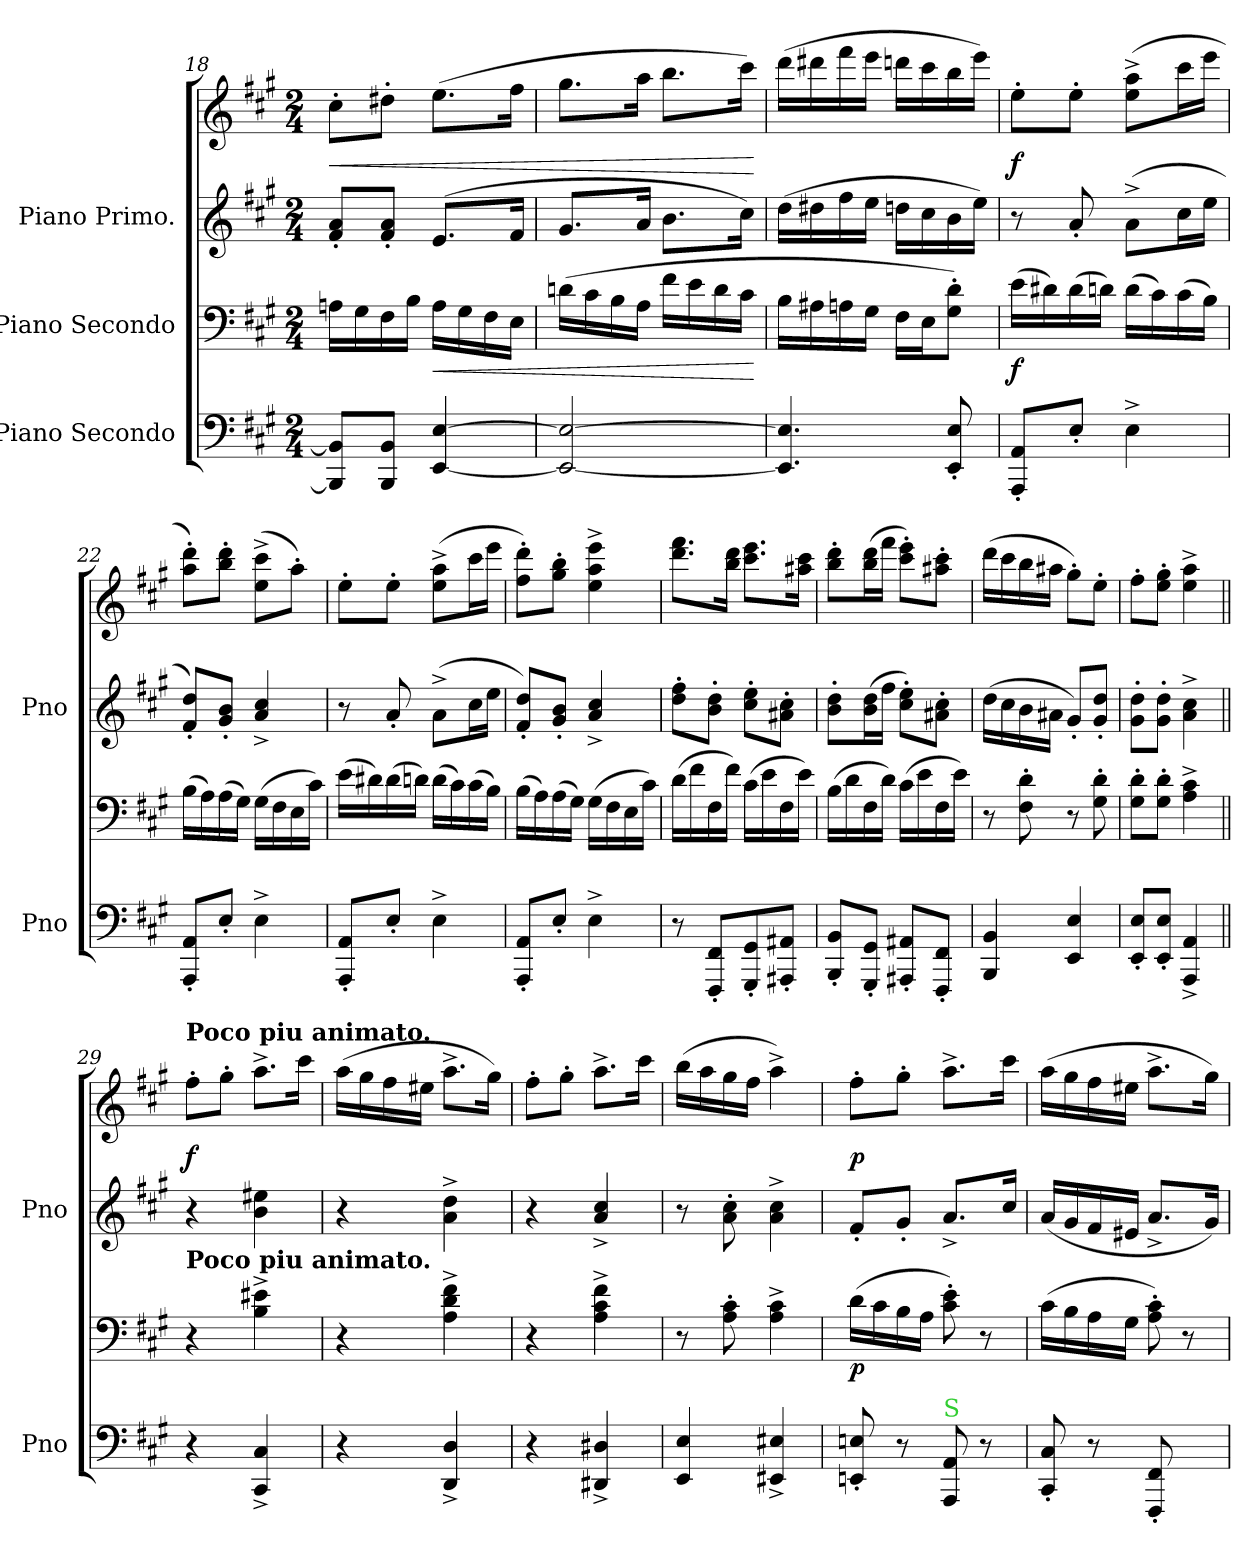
**kern	**kern	**dynam	**kern	**kern	**dynam
*part3	*part2	*part2	*part1	*part1	*part1
*staff4	*staff3	*staff3	*staff2	*staff1	*staff1/2
*I"Piano Secondo	*I"Piano Secondo	*	*I"Piano Primo.	*	*
*I'Pno	*	*	*I'Pno	*	*
*clefF4	*clefF4	*	*clefG2	*clefG2	*
*k[f#c#g#]	*k[f#c#g#]	*	*k[f#c#g#]	*k[f#c#g#]	*
*A:	*A:	*	*A:	*A:	*
*M2/4	*M2/4	*	*M2/4	*M2/4	*
=18	=18	=18	=18	=18	=18
8BBB]/ 8BB]/L	16An\LL	.	8f#'/ 8a'/L	8cc#'\L	<
.	16G#\	.	.	.	.
8BBB/ 8BB/J	16F#\	.	8f#'/ 8a'/J	8dd#X'\J	.
.	16B\JJ	.	.	.	.
!	!	!LO:HP:b	!	!	!
[4EE/ [4E/	16A\LL	<	(8.e/L	(8.ee\L	.
.	16G#\	.	.	.	.
.	16F#\	.	.	.	.
.	16E\JJ	.	16f#/Jk	16ff#\Jk	.
=19	=19	=19	=19	=19	=19
2EE_/ 2E_/	(16dn\LL	.	8.g#/L	8.gg#\L	.
.	16c#\	.	.	.	.
.	16B\	.	.	.	.
.	16A\JJ	.	16a/Jk	16aa\Jk	.
.	16f#\LL	.	8.b\L	8.bb\L	.
.	16e\	.	.	.	.
.	16d\	.	.	.	.
.	16c#\JJ	.	16cc#\Jk)	16ccc#\Jk)	.
.	.	[	.	.	[
=20	=20	=20	=20	=20	=20
4.EE]/ 4.E]/	16B\LL	.	(16dd\LL	(16ddd\LL	.
.	16A#X\	.	16dd#X\	16ddd#X\	.
.	16An\	.	16ff#\	16fff#\	.
.	16G#\JJ	.	16ee\JJ	16eee\JJ	.
.	16F#\LL	.	16ddn\LL	16dddn\LL	.
.	16E\J	.	16cc#\	16ccc#\	.
8EE'/ 8E'/	8G#'\ 8d'\J)	.	16b\	16bb\	.
.	.	.	16ee\JJ)	16eee\JJ)	.
=21	=21	=21	=21	=21	=21
8AAA'/ 8AA'/L	(16e\LL	f	8r	8ee'\L	f
.	16d#X\)	.	.	.	.
8E'/J	(16d#\	.	8a'/	8ee'\J	.
.	16dn\JJ)	.	.	.	.
4E^\	(16d\LL	.	(8a^\L	(8ee^\ 8aa^\L	.
.	16c#\)	.	.	.	.
.	(16c#\	.	16cc#\L	16ccc#\L	.
.	16B\JJ)	.	16ee\JJ	16eee\JJ	.
=22	=22	=22	=22	=22	=22
8AAA'/ 8AA'/L	(16B\LL	.	8f#'/ 8dd'/L)	8aa'\ 8ddd'\L)	.
.	16A\)	.	.	.	.
8E'/J	(16A\	.	8g#'/ 8b'/J	8bb'\ 8ddd'\J	.
.	16G#\JJ)	.	.	.	.
4E^\	(16G#\LL	.	4a^/ 4cc#^/	(8ee^\ 8ccc#^\L	.
.	16F#\	.	.	.	.
.	16E\	.	.	8aa'\J)	.
.	16c#\JJ)	.	.	.	.
=23	=23	=23	=23	=23	=23
8AAA'/ 8AA'/L	(16e\LL	.	8r	8ee'\L	.
.	16d#X\)	.	.	.	.
8E'/J	(16d#\	.	8a'/	8ee'\J	.
.	16dn\JJ)	.	.	.	.
4E^\	(16d\LL	.	(8a^\L	(8ee^\ 8aa^\L	.
.	16c#\)	.	.	.	.
.	(16c#\	.	16cc#\L	16ccc#\L	.
.	16B\JJ)	.	16ee\JJ	16eee\JJ	.
=24	=24	=24	=24	=24	=24
8AAA'/ 8AA'/L	(16B\LL	.	8f#'/ 8dd'/L)	8ff#'\ 8ddd'\L)	.
.	16A\)	.	.	.	.
8E'/J	(16A\	.	8g#'/ 8b'/J	8gg#'\ 8bb'\J	.
.	16G#\JJ)	.	.	.	.
4E^\	(16G#\LL	.	4a^/ 4cc#^/	4ee^\ 4aa^\ 4eee^\	.
.	16F#\	.	.	.	.
.	16E\	.	.	.	.
.	16c#\JJ)	.	.	.	.
=25	=25	=25	=25	=25	=25
8r	(16d\LL	.	8dd'\ 8ff#'\L	8.ddd\ 8.fff#\L	.
.	16f#\	.	.	.	.
8FFF#'/ 8FF#'/L	16F#\	.	8b'\ 8dd'\J	.	.
.	16f#\JJ)	.	.	16bb\ 16ddd\Jk	.
8GGG#'/ 8GG#'/	(16c#\LL	.	8cc#'\ 8ee'\L	8.ccc#\ 8.eee\L	.
.	16e\	.	.	.	.
8AAA#X'/ 8AA#X'/J	16F#\	.	8a#X'\ 8cc#'\J	.	.
.	16e\JJ)	.	.	16aa#X\ 16ccc#\Jk	.
=26	=26	=26	=26	=26	=26
8BBB'/ 8BB'/L	(16B\LL	.	8b'\ 8dd'\L	8bb'\ 8ddd'\L	.
.	16d\	.	.	.	.
8GGG#'/ 8GG#'/J	16F#\	.	(16b\ 16dd\L	(16bb\ 16ddd\L	.
.	16d\JJ)	.	16ff#\JJ	16fff#\JJ	.
8AAA#X'/ 8AA#X'/L	(16c#\LL	.	8cc#'\ 8ee'\L)	8ccc#'\ 8eee'\L)	.
.	16e\	.	.	.	.
8FFF#'/ 8FF#'/J	16F#\	.	8a#X'\ 8cc#'\J	8aa#X'\ 8ccc#'\J	.
.	16e\JJ)	.	.	.	.
=27	=27	=27	=27	=27	=27
4BBB/ 4BB/	8r	.	(16dd\LL	(16ddd\LL	.
.	.	.	16cc#\	16ccc#\	.
.	8F#'\ 8d'\	.	16b\	16bb\	.
.	.	.	16a#X\JJ	16aa#X\JJ	.
4EE/ 4E/	8r	.	8g#'/L)	8gg#'\L)	.
.	8G#'\ 8d'\	.	8g#'/ 8dd'/J	8ee'\J	.
=28	=28	=28	=28	=28	=28
8EE'/ 8E'/L	8G#'\ 8d'\L	.	8g#'\ 8dd'\L	8ff#'\L	.
8EE'/ 8E'/J	8G#'\ 8d'\J	.	8g#'\ 8dd'\J	8ee'\ 8gg#'\J	.
4AAA^/ 4AA^/	4A^\ 4c#^\	.	4a^\ 4cc#^\	4ee^\ 4aa^\	.
=29||	=29||	=29||	=29||	=29||	=29||
!	!	!	!	!LO:TX:a:B:t=Poco piu animato.	!
!	!LO:TX:a:B:t=Poco piu animato.	!	!	!	!
4r	4r	.	4r	8ff#'\L	f
.	.	.	.	8gg#'\J	.
4CC#^/ 4C#^/	4B^\ 4e#X^\	.	4b\ 4ee#X\	8.aa^\L	.
.	.	.	.	16ccc#\Jk	.
=30	=30	=30	=30	=30	=30
4r	4r	.	4r	(16aa\LL	.
.	.	.	.	16gg#\	.
.	.	.	.	16ff#\	.
.	.	.	.	16ee#X\JJ	.
4DD^/ 4D^/	4A^\ 4d^\ 4f#^\	.	4a^\ 4dd^\	8.aa^\L	.
.	.	.	.	16gg#\Jk)	.
=31	=31	=31	=31	=31	=31
4r	4r	.	4r	8ff#'\L	.
.	.	.	.	8gg#'\J	.
4DD#X^/ 4D#X^/	4A^\ 4c#^\ 4f#^\	.	4a^/ 4cc#^/	8.aa^\L	.
.	.	.	.	16ccc#\Jk	.
=32	=32	=32	=32	=32	=32
4EE/ 4E/	8r	.	8r	(16bb\LL	.
.	.	.	.	16aa\	.
.	8A'\ 8c#'\	.	8a'\ 8cc#'\	16gg#\	.
.	.	.	.	16ff#\JJ	.
4EE#X^/ 4E#X^/	4A^\ 4c#^\	.	4a^\ 4cc#^\	4aa^\)	.
=33	=33	=33	=33	=33	=33
8EEn'/ 8En'/	(16d\LL	p	8f#'/L	8ff#'\L	p
.	16c#\	.	.	.	.
8r	16B\	.	8g#'/J	8gg#'\J	.
.	16A\JJ	.	.	.	.
!LO:TX:a:color=limegreen:t=S	!	!	!	!	!
8AAA/ 8AA/	8c#'\ 8e'\)	.	8.a^/L	8.aa^\L	.
8r	8r	.	.	.	.
.	.	.	16cc#/Jk	16ccc#\Jk	.
=34	=34	=34	=34	=34	=34
8CC#'/ 8C#'/	(16c#\LL	.	(16a/LL	(16aa\LL	.
.	16B\	.	16g#/	16gg#\	.
8r	16A\	.	16f#/	16ff#\	.
.	16G#\JJ	.	16e#X/JJ	16ee#X\JJ	.
8FFF#'/ 8FF#'/	8A'\ 8c#'\)	.	8.a^/L	8.aa^\L	.
8ryy	8r	.	.	.	.
.	.	.	16g#/Jk)	16gg#\Jk)	.
=	=	=	=	=	=
*-	*-	*-	*-	*-	*-
